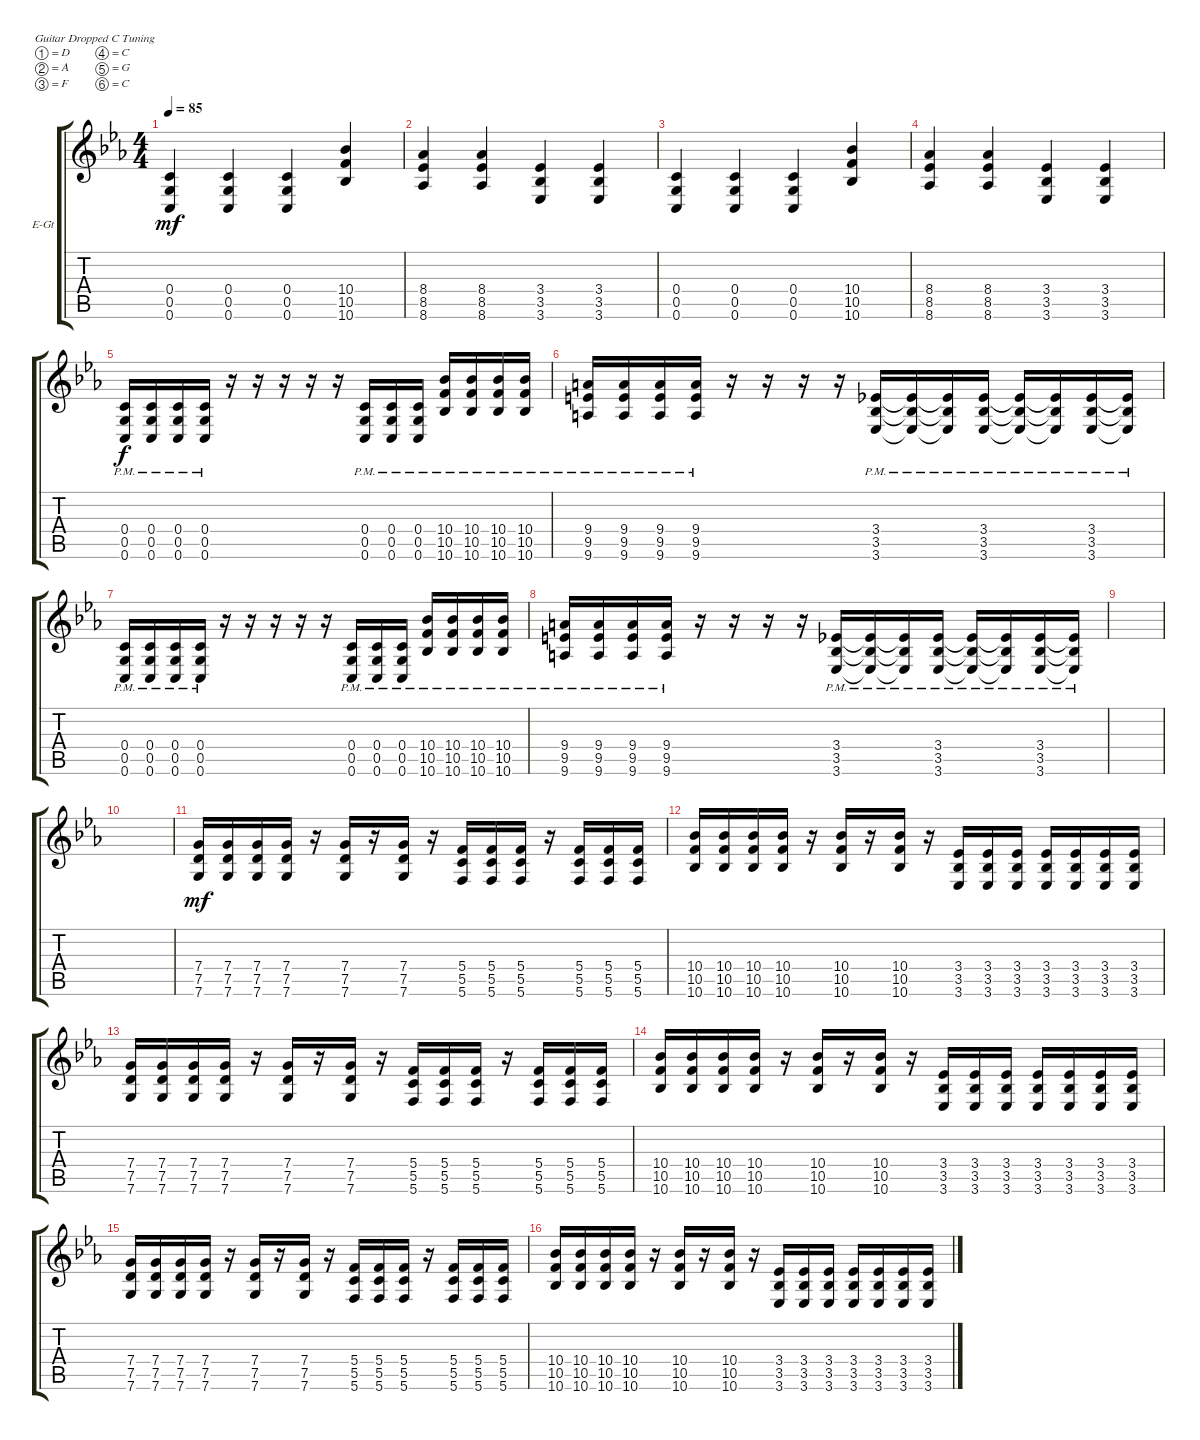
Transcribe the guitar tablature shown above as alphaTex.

\defaultSystemsLayout 4
\bracketExtendMode groupsimilarinstruments
\firstSystemTrackNameOrientation horizontal
\otherSystemsTrackNameOrientation horizontal
\track ("Rithm Guitar" "E-Gt") {instrument distortionguitar}
\staff {score tabs}
\tuning (D4 A3 F3 C3 G2 C2)
\ts (4 4)
\tempo 85
\clef g2
\ks eb
(0.6 0.5 0.4).4{dy mf} (0.6 0.5 0.4).4 (0.6 0.5 0.4).4 (10.4 10.5 10.6).4 |
(8.6 8.5 8.4).4 (8.6 8.5 8.4).4 (3.6 3.5 3.4).4 (3.6 3.5 3.4).4 |
(0.6 0.5 0.4).4 (0.6 0.5 0.4).4 (0.6 0.5 0.4).4 (10.4 10.5 10.6).4 |
(8.6 8.5 8.4).4 (8.6 8.5 8.4).4 (3.6 3.5 3.4).4 (3.6 3.5 3.4).4 |
\scale
0.255131 (0.6 0.5 0.4{pm}).16{dy f} (0.6 0.5 0.4{pm}).16 (0.6 0.5 0.4{pm}).16 (0.6 0.5 0.4{pm}).16 r.16 r.16 r.16 r.16 r.16 (0.4{pm} 0.5 0.6).16 (0.4{pm} 0.5 0.6).16 (0.4{pm} 0.5 0.6).16 (10.4{pm} 10.5 10.6).16 (10.4{pm} 10.5 10.6).16 (10.4{pm} 10.5 10.6).16 (10.4{pm} 10.5 10.6).16 |
\scale
0.258535 (9.6{pm} 9.4{pm} 9.5).16 (9.4{pm} 9.6{pm} 9.5).16 (9.6{pm} 9.4{pm} 9.5).16 (9.4{pm} 9.6{pm} 9.5).16 r.16 r.16 r.16 r.16 (3.6 3.5 3.4{pm}).16 (3.6{t} 3.5{t} 3.4{pm t}).16 (3.6{t} 3.5{t} 3.4{pm t}).16 (3.6 3.5 3.4{pm}).16 (3.4{pm t} 3.5{t} 3.6{t}).16 (3.6{t} 3.5{t} 3.4{pm t}).16 (3.4{pm} 3.5{pm} 3.6{pm}).16 (3.5{pm t} 3.4{pm t} 3.6{pm t}).16 |
\scale
0.176557 (0.6 0.5 0.4{pm}).16 (0.6 0.5 0.4{pm}).16 (0.6 0.5 0.4{pm}).16 (0.6 0.5 0.4{pm}).16 r.16 r.16 r.16 r.16 r.16 (0.4{pm} 0.5 0.6).16 (0.4{pm} 0.5 0.6).16 (0.4{pm} 0.5 0.6).16 (10.4{pm} 10.5 10.6).16 (10.4{pm} 10.5 10.6).16 (10.4{pm} 10.5 10.6).16 (10.4{pm} 10.5 10.6).16 |
\scale
0.309956 (9.6{pm} 9.4{pm} 9.5).16 (9.4{pm} 9.6{pm} 9.5).16 (9.6{pm} 9.4{pm} 9.5).16 (9.4{pm} 9.6{pm} 9.5).16 r.16 r.16 r.16 r.16 (3.6 3.5 3.4{pm}).16 (3.6{t} 3.5{t} 3.4{pm t}).16 (3.6{t} 3.5{t} 3.4{pm t}).16 (3.6 3.5 3.4{pm}).16 (3.4{pm t} 3.5{t} 3.6{t}).16 (3.6{t} 3.5{t} 3.4{pm t}).16 (3.4{pm} 3.5{pm} 3.6{pm}).16 (3.5{pm t} 3.4{pm t} 3.6{pm t}).16 |
|
|
(7.6 7.5 7.4).16{dy mf} (7.6 7.5 7.4).16 (7.6 7.4 7.5).16 (7.4 7.5 7.6).16 r.16 (7.6 7.5 7.4).16 r.16 (7.6 7.5 7.4).16 r.16 (5.6 5.5 5.4).16 (5.6 5.5 5.4).16 (5.4 5.5 5.6).16 r.16 (5.6 5.5 5.4).16 (5.6 5.5 5.4).16 (5.4 5.5 5.6).16 |
(10.6 10.5 10.4).16 (10.6 10.5 10.4).16 (10.6 10.5 10.4).16 (10.6 10.5 10.4).16 r.16 (10.6 10.5 10.4).16 r.16 (10.6 10.5 10.4).16 r.16 (3.6 3.5 3.4).16 (3.4 3.5 3.6).16 (3.6 3.5 3.4).16 (3.4 3.5 3.6).16 (3.6 3.5 3.4).16 (3.4 3.5 3.6).16 (3.4 3.5 3.6).16 |
(7.6 7.5 7.4).16 (7.6 7.5 7.4).16 (7.6 7.4 7.5).16 (7.4 7.5 7.6).16 r.16 (7.6 7.5 7.4).16 r.16 (7.6 7.5 7.4).16 r.16 (5.6 5.5 5.4).16 (5.6 5.5 5.4).16 (5.4 5.5 5.6).16 r.16 (5.6 5.5 5.4).16 (5.6 5.5 5.4).16 (5.4 5.5 5.6).16 |
(10.6 10.5 10.4).16 (10.6 10.5 10.4).16 (10.6 10.5 10.4).16 (10.6 10.5 10.4).16 r.16 (10.6 10.5 10.4).16 r.16 (10.6 10.5 10.4).16 r.16 (3.6 3.5 3.4).16 (3.4 3.5 3.6).16 (3.6 3.5 3.4).16 (3.4 3.5 3.6).16 (3.6 3.5 3.4).16 (3.4 3.5 3.6).16 (3.4 3.5 3.6).16 |
(7.6 7.5 7.4).16 (7.6 7.5 7.4).16 (7.6 7.4 7.5).16 (7.4 7.5 7.6).16 r.16 (7.6 7.5 7.4).16 r.16 (7.6 7.5 7.4).16 r.16 (5.6 5.5 5.4).16 (5.6 5.5 5.4).16 (5.4 5.5 5.6).16 r.16 (5.6 5.5 5.4).16 (5.6 5.5 5.4).16 (5.4 5.5 5.6).16 |
(10.6 10.5 10.4).16 (10.6 10.5 10.4).16 (10.6 10.5 10.4).16 (10.6 10.5 10.4).16 r.16 (10.6 10.5 10.4).16 r.16 (10.6 10.5 10.4).16 r.16 (3.6 3.5 3.4).16 (3.4 3.5 3.6).16 (3.6 3.5 3.4).16 (3.4 3.5 3.6).16 (3.6 3.5 3.4).16 (3.4 3.5 3.6).16 (3.4 3.5 3.6).16
